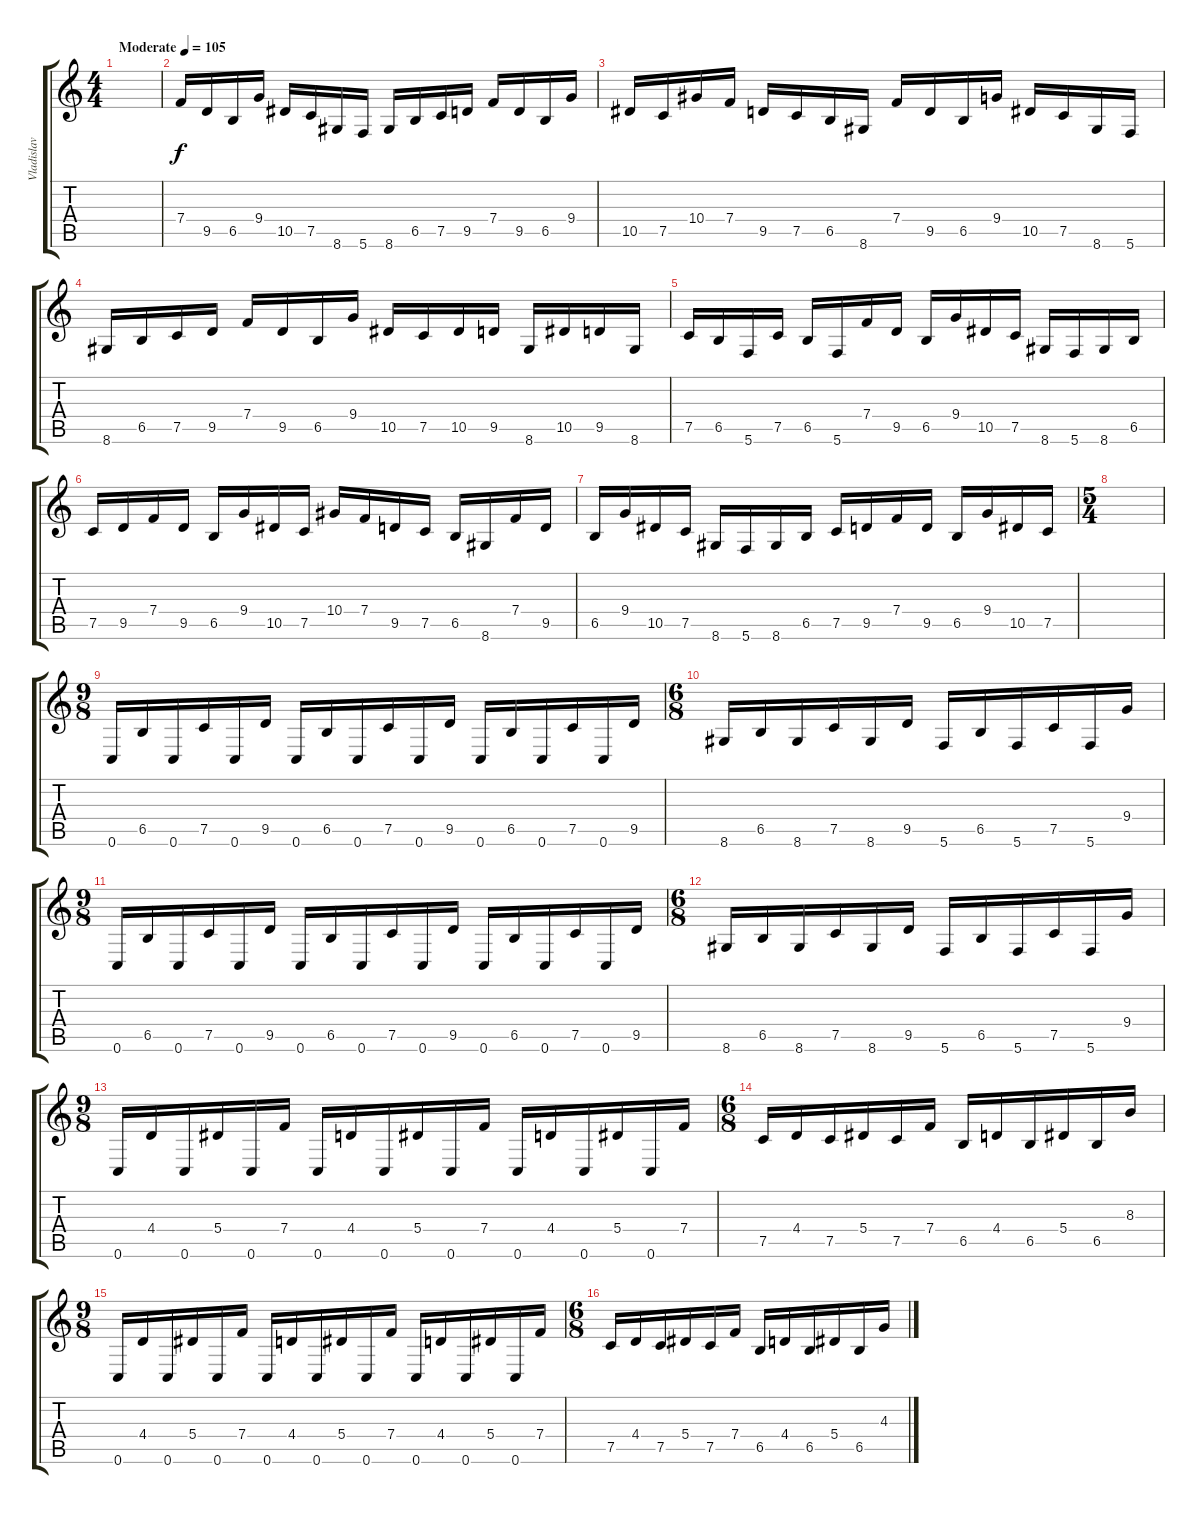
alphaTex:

\track ("Vladislav Nekrash" "Vladislav ") {instrument distortionguitar}
\staff {score tabs}
\tuning (C4 G3 Eb3 Bb2 F2 C2) {hide}
\ts (4 4)
\tempo (105 "Moderate")
\clef g2
\ks c
|
7.4.16 9.5.16 6.5.16 9.4.16 10.5.16 7.5.16 8.6.16 5.6.16 8.6.16 6.5.16 7.5.16 9.5.16 7.4.16 9.5.16 6.5.16 9.4.16 |
10.5.16 7.5.16 10.4.16 7.4.16 9.5.16 7.5.16 6.5.16 8.6.16 7.4.16 9.5.16 6.5.16 9.4.16 10.5.16 7.5.16 8.6.16 5.6.16 |
8.6.16 6.5.16 7.5.16 9.5.16 7.4.16 9.5.16 6.5.16 9.4.16 10.5.16 7.5.16 10.5.16 9.5.16 8.6.16 10.5.16 9.5.16 8.6.16 |
7.5.16 6.5.16 5.6.16 7.5.16 6.5.16 5.6.16 7.4.16 9.5.16 6.5.16 9.4.16 10.5.16 7.5.16 8.6.16 5.6.16 8.6.16 6.5.16 |
7.5.16 9.5.16 7.4.16 9.5.16 6.5.16 9.4.16 10.5.16 7.5.16 10.4.16 7.4.16 9.5.16 7.5.16 6.5.16 8.6.16 7.4.16 9.5.16 |
6.5.16 9.4.16 10.5.16 7.5.16 8.6.16 5.6.16 8.6.16 6.5.16 7.5.16 9.5.16 7.4.16 9.5.16 6.5.16 9.4.16 10.5.16 7.5.16 |
\ts (5 4)
|
\ts (9 8)
0.6.16 6.5.16 0.6.16 7.5.16 0.6.16 9.5.16 0.6.16 6.5.16 0.6.16 7.5.16 0.6.16 9.5.16 0.6.16 6.5.16 0.6.16 7.5.16 0.6.16 9.5.16 |
\ts (6 8)
8.6.16 6.5.16 8.6.16 7.5.16 8.6.16 9.5.16 5.6.16 6.5.16 5.6.16 7.5.16 5.6.16 9.4.16 |
\ts (9 8)
0.6.16 6.5.16 0.6.16 7.5.16 0.6.16 9.5.16 0.6.16 6.5.16 0.6.16 7.5.16 0.6.16 9.5.16 0.6.16 6.5.16 0.6.16 7.5.16 0.6.16 9.5.16 |
\ts (6 8)
8.6.16 6.5.16 8.6.16 7.5.16 8.6.16 9.5.16 5.6.16 6.5.16 5.6.16 7.5.16 5.6.16 9.4.16 |
\ts (9 8)
0.6.16 4.4.16 0.6.16 5.4.16 0.6.16 7.4.16 0.6.16 4.4.16 0.6.16 5.4.16 0.6.16 7.4.16 0.6.16 4.4.16 0.6.16 5.4.16 0.6.16 7.4.16 |
\ts (6 8)
7.5.16 4.4.16 7.5.16 5.4.16 7.5.16 7.4.16 6.5.16 4.4.16 6.5.16 5.4.16 6.5.16 8.3.16 |
\ts (9 8)
0.6.16 4.4.16 0.6.16 5.4.16 0.6.16 7.4.16 0.6.16 4.4.16 0.6.16 5.4.16 0.6.16 7.4.16 0.6.16 4.4.16 0.6.16 5.4.16 0.6.16 7.4.16 |
\ts (6 8)
7.5.16 4.4.16 7.5.16 5.4.16 7.5.16 7.4.16 6.5.16 4.4.16 6.5.16 5.4.16 6.5.16 4.3.16
